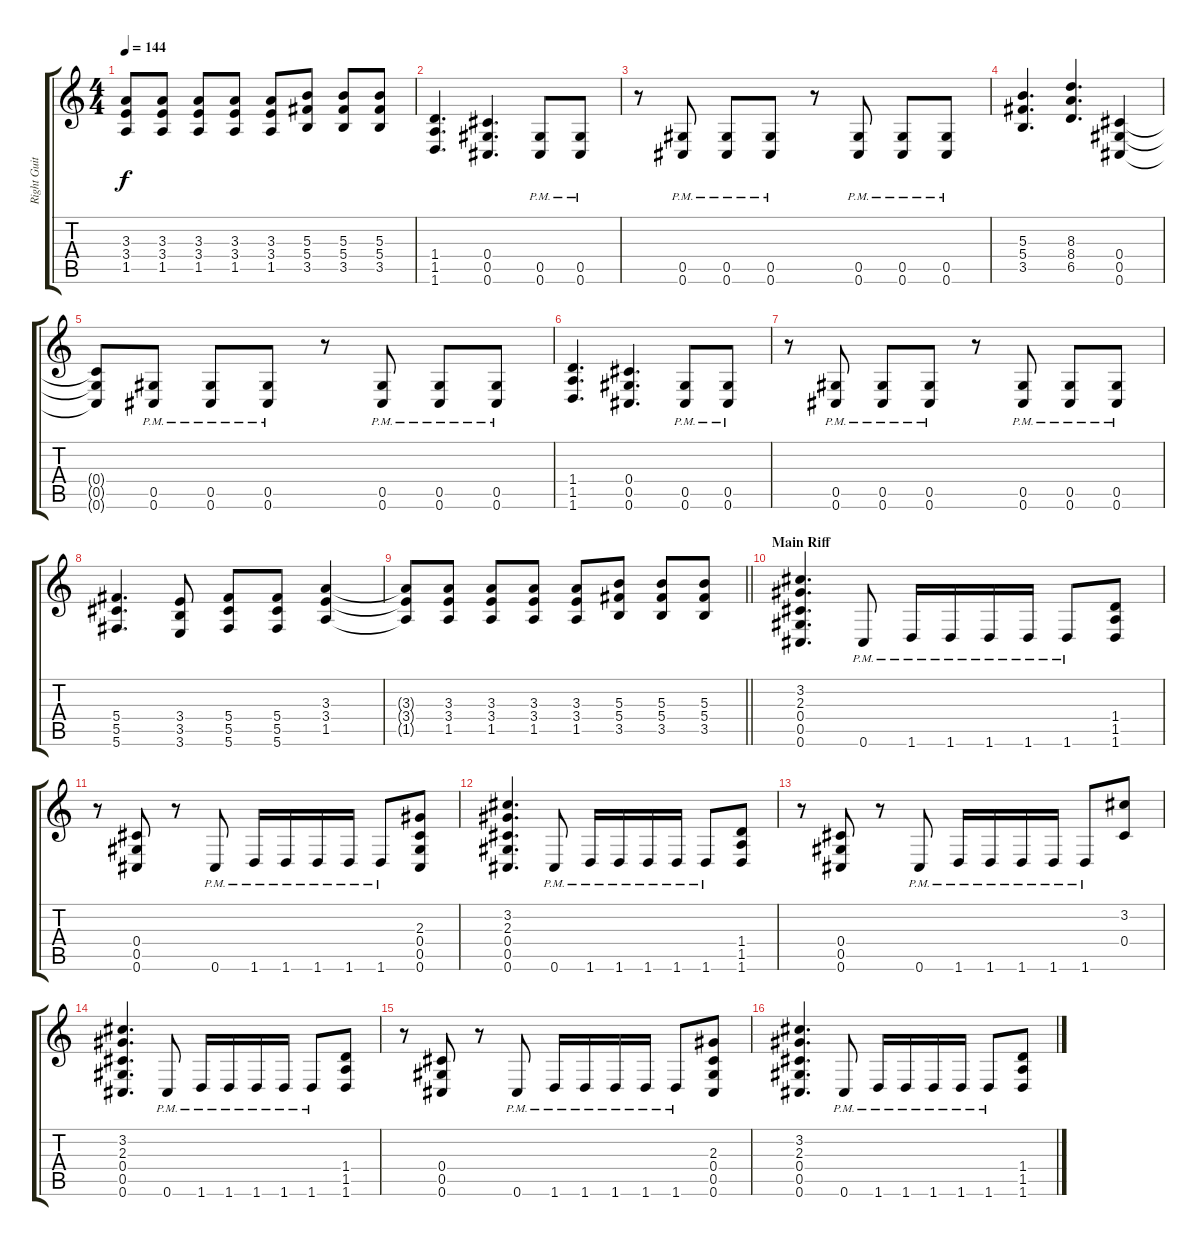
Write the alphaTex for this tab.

\track ("Right Guitar" "Right Guit") {instrument distortionguitar}
\staff {score tabs}
\tuning (Eb4 Bb3 Gb3 Db3 Ab2 Db2) {hide}
\ts (4 4)
\tempo 144
\clef g2
\ks c
(3.3{t} 3.4{t} 1.5{t}).8{dy f} (3.3 3.4 1.5).8 (3.3 3.4 1.5).8 (3.3 3.4 1.5).8 (3.3 3.4 1.5).8 (5.3 5.4 3.5).8 (5.3 5.4 3.5).8 (5.3 5.4 3.5).8 |
(1.4 1.5 1.6).4{d} (0.4 0.5 0.6).4{d} (0.5{pm} 0.6{pm}).8 (0.5{pm} 0.6{pm}).8 |
r.8 (0.5{pm} 0.6{pm}).8 (0.5{pm} 0.6{pm}).8 (0.5{pm} 0.6{pm}).8 r.8 (0.5{pm} 0.6{pm}).8 (0.5{pm} 0.6{pm}).8 (0.5{pm} 0.6{pm}).8 |
(5.3 5.4 3.5).4{d} (8.3 8.4 6.5).4{d} (0.4 0.5 0.6).4 |
(0.4{t} 0.5{t} 0.6{t}).8 (0.5{pm} 0.6{pm}).8 (0.5{pm} 0.6{pm}).8 (0.5{pm} 0.6{pm}).8 r.8 (0.5{pm} 0.6{pm}).8 (0.5{pm} 0.6{pm}).8 (0.5{pm} 0.6{pm}).8 |
(1.4 1.5 1.6).4{d} (0.4 0.5 0.6).4{d} (0.5{pm} 0.6{pm}).8 (0.5{pm} 0.6{pm}).8 |
r.8 (0.5{pm} 0.6{pm}).8 (0.5{pm} 0.6{pm}).8 (0.5{pm} 0.6{pm}).8 r.8 (0.5{pm} 0.6{pm}).8 (0.5{pm} 0.6{pm}).8 (0.5{pm} 0.6{pm}).8 |
(5.4 5.5 5.6).4{d} (3.4 3.5 3.6).8 (5.4 5.5 5.6).8 (5.4 5.5 5.6).8 (3.3 3.4 1.5).4 |
\barLineRight lightlight
(3.3{t} 3.4{t} 1.5{t}).8 (3.3 3.4 1.5).8 (3.3 3.4 1.5).8 (3.3 3.4 1.5).8 (3.3 3.4 1.5).8 (5.3 5.4 3.5).8 (5.3 5.4 3.5).8 (5.3 5.4 3.5).8 |
\section ("" "Main Riff")
(3.2 2.3 0.4 0.5 0.6).4{d} 0.6{pm}.8 1.6{pm}.16 1.6{pm}.16 1.6{pm}.16 1.6{pm}.16 1.6{pm}.8 (1.4 1.5 1.6).8 |
r.8 (0.4 0.5 0.6).8 r.8 0.6{pm}.8 1.6{pm}.16 1.6{pm}.16 1.6{pm}.16 1.6{pm}.16 1.6{pm}.8 (2.3 0.4 0.5 0.6).8 |
(3.2 2.3 0.4 0.5 0.6).4{d} 0.6{pm}.8 1.6{pm}.16 1.6{pm}.16 1.6{pm}.16 1.6{pm}.16 1.6{pm}.8 (1.4 1.5 1.6).8 |
r.8 (0.4 0.5 0.6).8 r.8 0.6{pm}.8 1.6{pm}.16 1.6{pm}.16 1.6{pm}.16 1.6{pm}.16 1.6{pm}.8 (3.2 0.4).8 |
(3.2 2.3 0.4 0.5 0.6).4{d} 0.6{pm}.8 1.6{pm}.16 1.6{pm}.16 1.6{pm}.16 1.6{pm}.16 1.6{pm}.8 (1.4 1.5 1.6).8 |
r.8 (0.4 0.5 0.6).8 r.8 0.6{pm}.8 1.6{pm}.16 1.6{pm}.16 1.6{pm}.16 1.6{pm}.16 1.6{pm}.8 (2.3 0.4 0.5 0.6).8 |
(3.2 2.3 0.4 0.5 0.6).4{d} 0.6{pm}.8 1.6{pm}.16 1.6{pm}.16 1.6{pm}.16 1.6{pm}.16 1.6{pm}.8 (1.4 1.5 1.6).8
